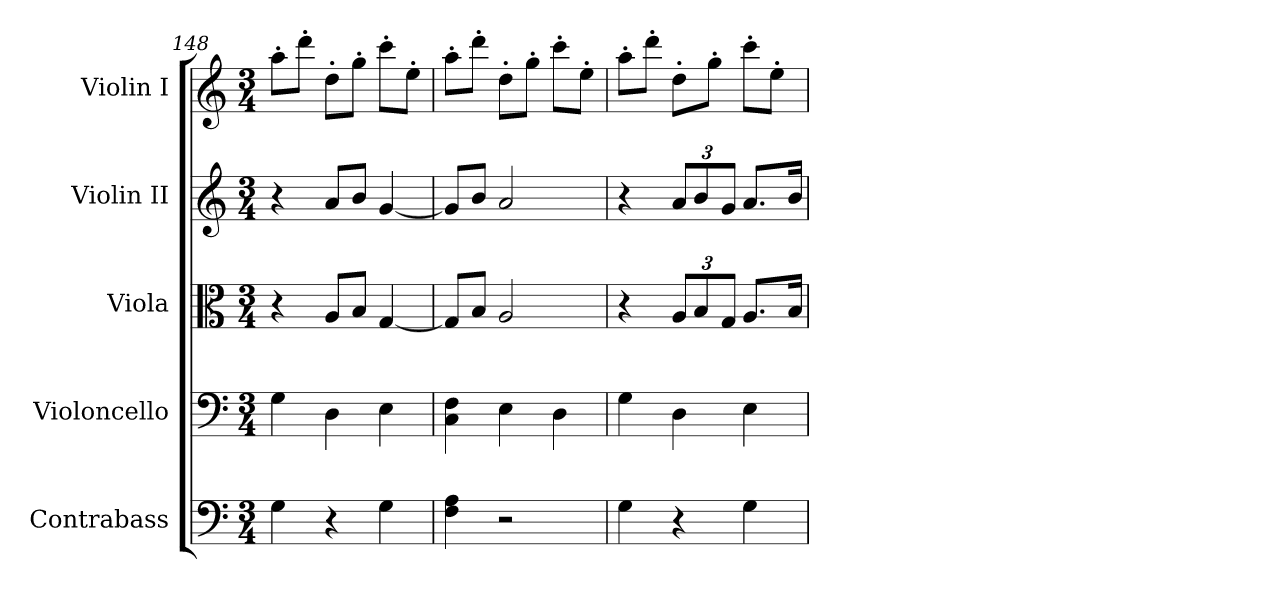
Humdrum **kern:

**kern	**kern	**kern	**kern	**kern
*part5	*part4	*part3	*part2	*part1
*staff5	*staff4	*staff3	*staff2	*staff1
*I"Contrabass	*I"Violoncello	*I"Viola	*I"Violin II	*I"Violin I
*I'Cb.	*I'Vc.	*I'Vla.	*I'Vln. II	*I'Vln. I
*clefF4	*clefF4	*clefC3	*clefG2	*clefG2
*ITrd7c12	*	*	*	*
*k[]	*k[]	*k[]	*k[]	*k[]
*M3/4	*M3/4	*M3/4	*M3/4	*M3/4
=148	=148	=148	=148	=148
4GG\	4G\	4r	4r	8aa'\L
.	.	.	.	8ddd'\J
4r	4D\	8A/L	8a/L	8dd'\L
.	.	8B/J	8b/J	8gg'\J
4GG\	4E\	[4G/	[4g/	8ccc'\L
.	.	.	.	8ee'\J
=149	=149	=149	=149	=149
4FF\ 4AA\	4C\ 4F\	8G/L]	8g/L]	8aa'\L
.	.	8B/J	8b/J	8ddd'\J
2r	4E\	2A/	2a/	8dd'\L
.	.	.	.	8gg'\J
.	4D\	.	.	8ccc'\L
.	.	.	.	8ee'\J
=150	=150	=150	=150	=150
4GG\	4G\	4r	4r	8aa'\L
.	.	.	.	8ddd'\J
*	*	*Xbrackettup	*Xbrackettup	*
4r	4D\	12A/L	12a/L	8dd'\L
.	.	12B/	12b/	.
.	.	.	.	8gg'\J
.	.	12G/J	12g/J	.
4GG\	4E\	8.A/L	8.a/L	8ccc'\L
.	.	.	.	8ee'\J
.	.	16B/Jk	16b/Jk	.
=	=	=	=	=
*-	*-	*-	*-	*-
